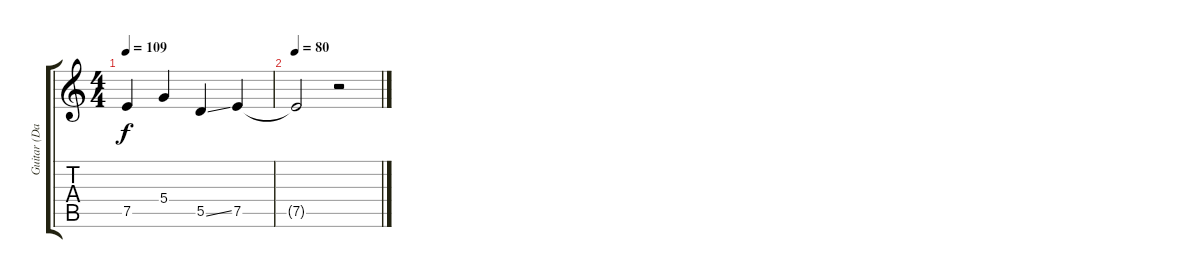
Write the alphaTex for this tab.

\track ("Guitar (Dave Murray)" "Guitar (Da") {instrument electricguitarjazz}
\staff {score tabs}
\tuning (E4 B3 G3 D3 A2 E2) {hide}
\ts (4 4)
\tempo 109
\clef g2
\ks c
7.5.4{dy f} 5.4.4 5.5{ss}.4 7.5.4 |
\tempo 80
7.5{t}.2 r.2
